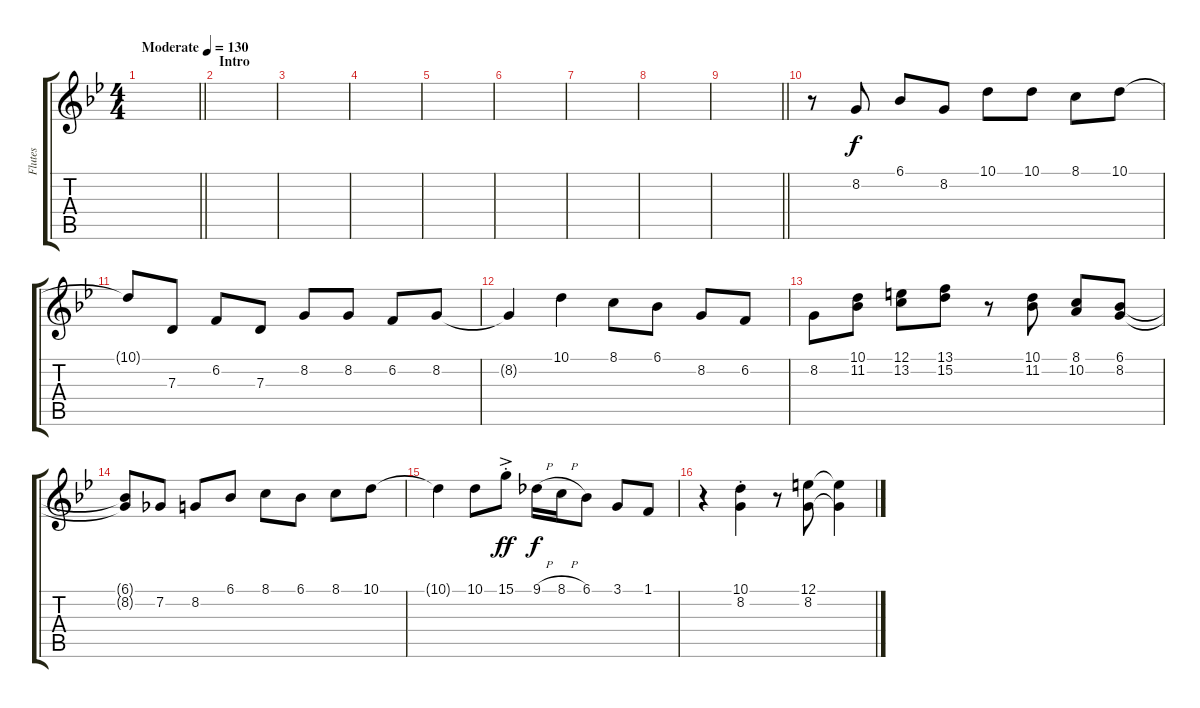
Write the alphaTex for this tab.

\track ("Flutes" "Flutes") {instrument flute}
\staff {score tabs}
\tuning (E4 B3 G3 D3 A2 E2) {hide}
\ts (4 4)
\tempo (130 "Moderate")
\clef g2
\barLineRight lightlight
\ks bb
|
\section ("" "Intro")
|
|
|
|
|
|
|
\barLineRight lightlight
|
r.8 8.2.8 6.1.8 8.2.8 10.1.8 10.1.8 8.1.8 10.1.8 |
10.1{t}.8 7.3.8 6.2.8 7.3.8 8.2.8 8.2.8 6.2.8 8.2.8 |
8.2{t}.4 10.1.4 8.1.8 6.1.8 8.2.8 6.2.8 |
8.2.8 (10.1 11.2).8 (12.1 13.2).8 (13.1 15.2).8 r.8 (10.1 11.2).8 (8.1 10.2).8 (6.1 8.2).8 |
(6.1{t} 8.2{t}).8 7.2.8 8.2.8 6.1.8 8.1.8 6.1.8 8.1.8 10.1.8 |
10.1{t}.4 10.1.8 15.1{ac st}.8{dy ff} 9.1{h}.16{dy f} 8.1{h}.16 6.1.8 3.1.8 1.1.8 |
r.4 (10.1{st} 8.2{st}).4 r.8 (12.1 8.2).8 (12.1{t} 8.2{t}).4
